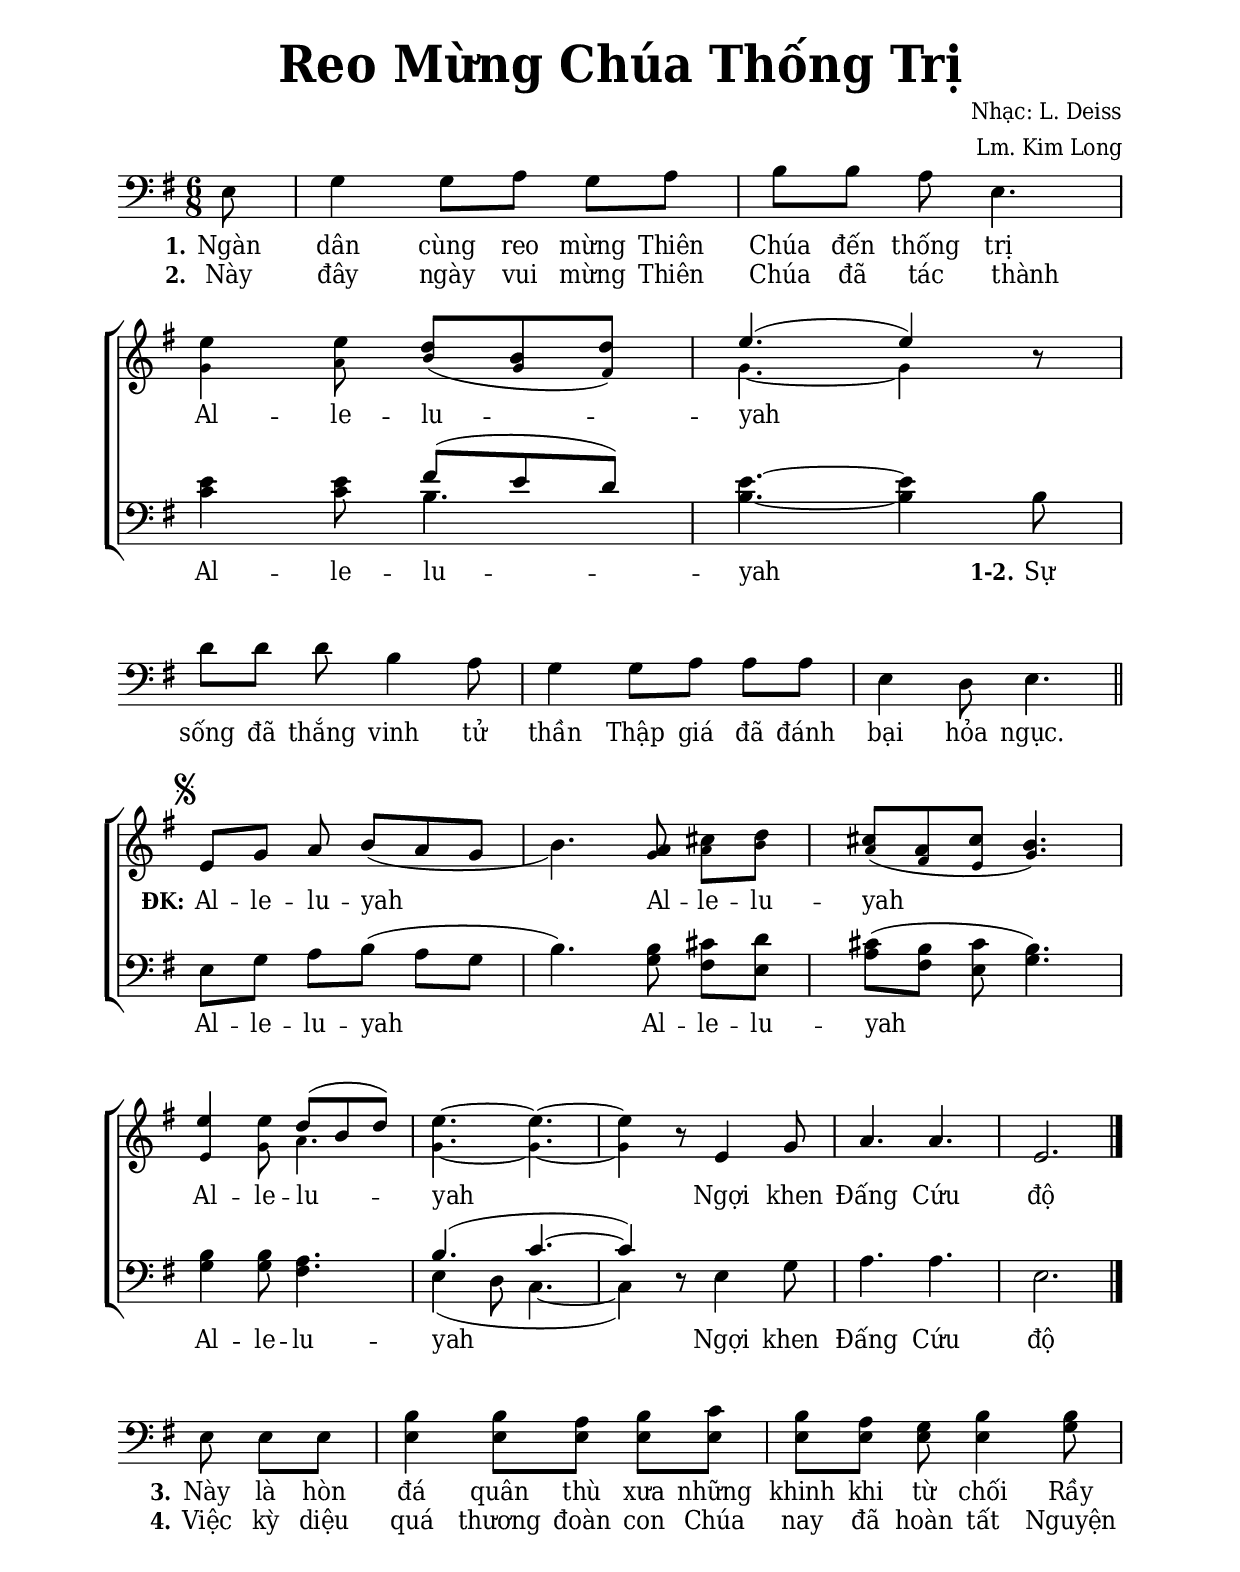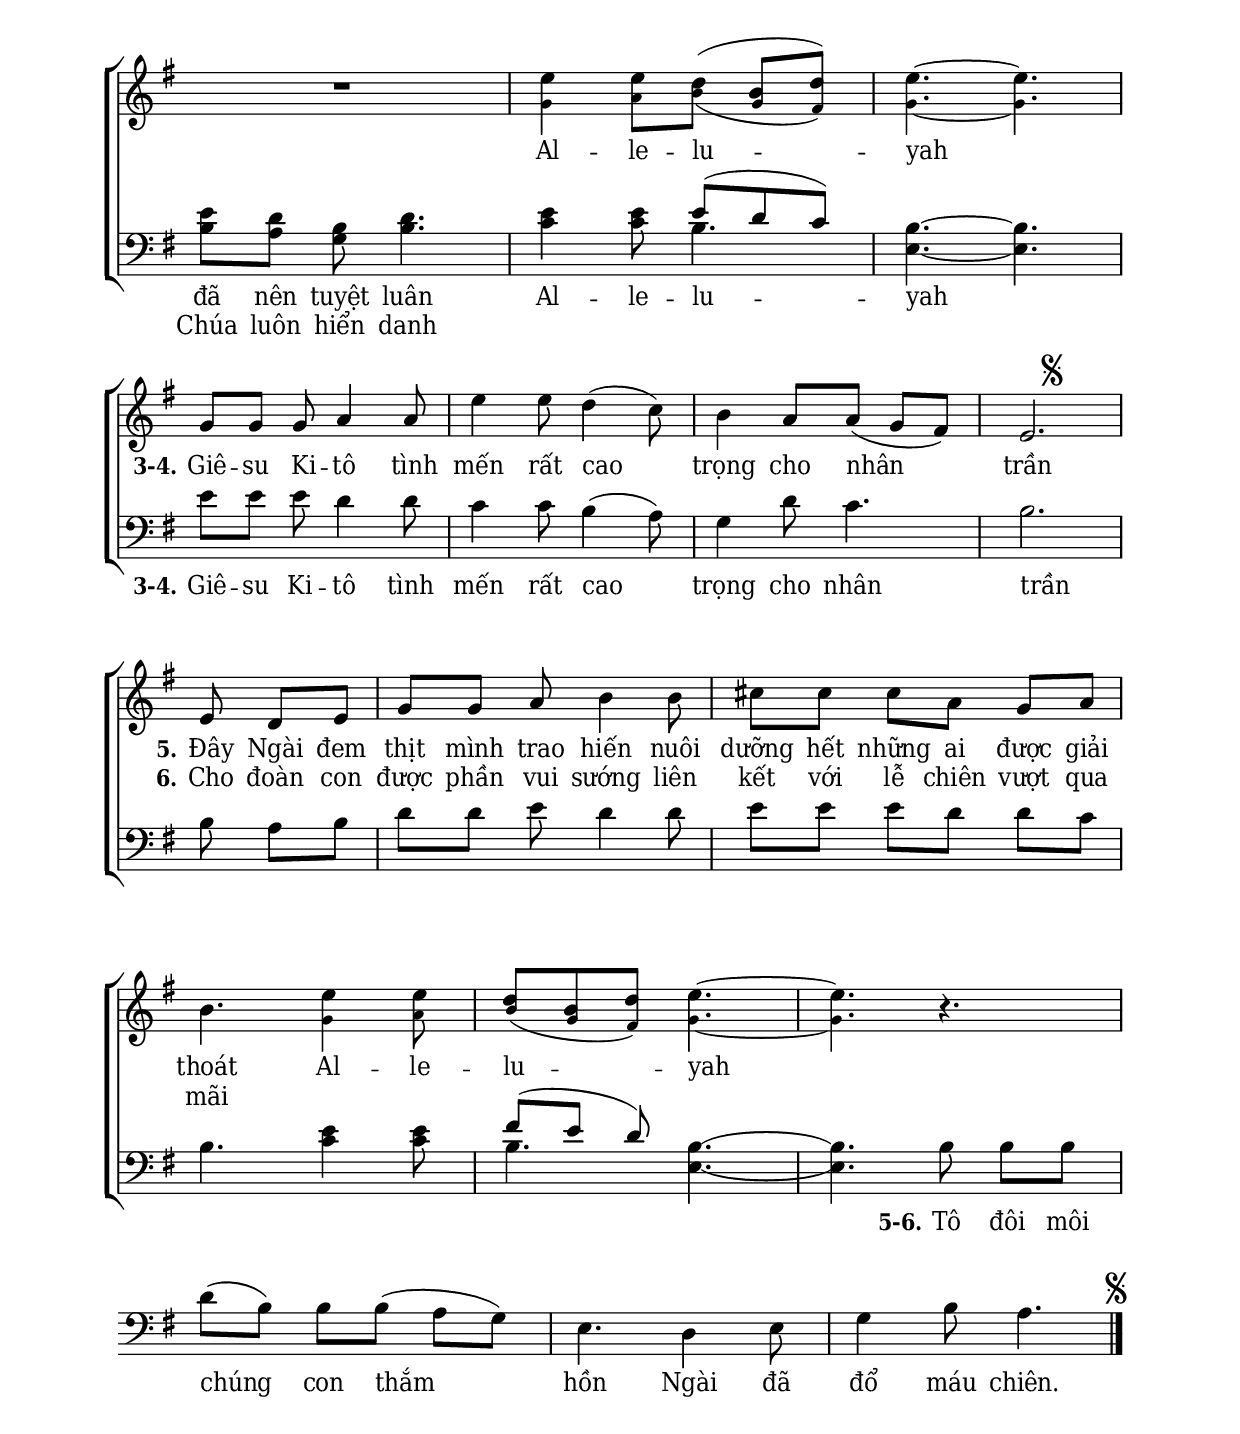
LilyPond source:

% Cài đặt chung
\version "2.22.1"
\include "english.ly"

\header {
  title = \markup { \fontsize #3 "Reo Mừng Chúa Thống Trị" }
  composer = "Nhạc: L. Deiss"
  arranger = "Lm. Kim Long"
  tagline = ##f
}

% Nhạc
nhacDiepKhucSop = \relative c'' {
  \partial 8 r8 |
  R2.*2
  e4 e8 d ([b d]) |
  e4. (e4) r8 | \break
  R2.*3
  e,8 g a b _([a g] |
  b4.) a8 cs d |
  cs ([a cs] b4.) |
  e4 e8 d ([b d]) |
  e4. ~ e4. ~ |
  e4 r8 e,4 g8 |
  a4. a |
  e2. \bar "|." \break
  
  \partial 4. r4. |
  R2.*3
  e'4 e8 d ^(b d) |
  e4. ~ e |
  g,8 g g a4 a8 |
  e'4 e8 d4 (c8) |
  b4 a8 a (g fs) |
  \once \override Score.RehearsalMark.font-size = #0.1
  \tweak extra-offset #'(7 . 0)
  \mark \markup { \musicglyph #"scripts.segno" }
  e2. \break
  
  \partial 4. e8 d e |
  g g a b4 b8 |
  cs cs cs a g a |
  b4.
  e4 e8 |
  d ([b d]) e4. ~ |
  e4.
  r4. |
  R2.*3 \bar "|."
}

nhacDiepKhucAlto = \relative c'' {
  r8 |
  R2.*2
  g4 a8 b ([g fs]) |
  g4. ~ g4 r8 |
  R2.*3
  e8 g a b ([a g] |
  b4.) g8 a b |
  a ([fs e] g4.) |
  e4 g8 a4. |
  g4. ~ g4. ~ |
  g4 r8 e4 g8 |
  a4. a |
  e2. |
  
  r4.
  R2.*3
  g4 a8 b _(g fs) |
  g4. ~ g |
  g8 g g a4 a8 |
  e'4 e8 d4 (c8) |
  b4 a8 a (g fs) |
  e2. |
  e8 d e |
  g g a b4 b8 |
  cs cs cs a g a |
  b4. g4 a8 |
  b ([g fs]) g4. ~ |
  g4. r4. |
  R2.*3
}

nhacDiepKhucBas = \relative c {
  e8 |
  g4 g8 a g a |
  b b a e4. |
  <e' c>4 <e c>8
  <<
    {
      \voiceOne
      fs ([e d])
    }
    \new Voice = "splitpart" {
	    \voiceTwo
      b4.
    }
  >>
  \oneVoice
  <b e>4. ~ <b e>4 b8 |
  d d d b4 a8 |
  g4 g8 a a a |
  e4 d8 e4. \bar "||" \break
  \once \override Score.RehearsalMark.font-size = #0.1
  \mark \markup { \musicglyph #"scripts.segno" }
  
  e8 g a b (a g |
  b4.)
  <<
    {
      b8 cs d |
      cs (b cs b4.) |
      b4 b8 a4.
    }
    {
      g8 fs e |
      a (fs e g4.) |
      g4 g8 fs4.
    }
  >>
  <<
    {
      \voiceOne
      b4. (c4. ~ |
      c4)
    }
    \new Voice = "splitpart" {
	    \voiceTwo
      e,4 (d8 c4. ~ |
      c4)
    }
  >>
  \oneVoice
  r8 e4 g8 |
  a4. a4. |
  e2. |
  
  \partial 4. e8 e e |
  <<
    {
      b'4 b8 a b c |
      b a g b4 b8 |
      e d b d4. |
      e4 e8
    }
    {
      e,4 e8 e e e |
      e e e e4 g8 |
      b a g b4.
      c4 c8
    }
  >>
  <<
    {
      \voiceOne
      e8 ([d c])
    }
    \new Voice = "splitpart" {
	    \voiceTwo
      b4.
    }
  >>
  \oneVoice
  <b e,>4. ~ <b e,>4. |
  e8 e e d4 d8 |
  c4 c8 b4 (a8) |
  g4 d'8 c4. |
  b2. |
  \partial 4. b8 a b |
  d8 d e d4 d8 |
  e e e d d c |
  b4. <e c>4 <e c>8 |
  <<
    {
      \voiceOne
      fs8 (e d)
    }
    \new Voice = "splitpart" {
	    \voiceTwo
      b4.
    }
  >>
  \oneVoice
  <b\=1^( e,\=2_(>4. <b\=1) e,\=2)>4. b8 b b |
  d (b) b b (a g) |
  e4. d4 e8 |
  g4 b8 a4.
  \once \override Score.RehearsalMark.font-size = #0.1
  \mark \markup { \musicglyph #"scripts.segno" }
}

% Lời
loiDiepKhucSopMot = \lyricmode {
  Al -- le -- lu -- yah
  \set stanza = "ĐK:"
  Al -- le -- lu -- yah
  Al -- le -- lu -- yah Al -- le -- lu -- yah
  Ngợi khen Đấng Cứu độ
  Al -- le -- lu -- yah
  \set stanza = "3-4."
  Giê -- su Ki -- tô tình mến rất cao trọng cho nhân trần
  \set stanza = "5."
  Đây Ngài đem thịt mình trao hiến
  nuôi dưỡng hết những ai được giải thoát
  Al -- le -- lu -- yah
}

loiDiepKhucSopHai = \lyricmode {
  \repeat unfold 37 { _ }
  \set stanza = "6."
  Cho đoàn con được phần vui sướng liên kết với lễ chiên vượt qua mãi
}

loiDiepKhucBasMot = \lyricmode {
  \set stanza = "1."
  Ngàn dân cùng reo mừng Thiên Chúa đến thống trị
  Al -- le -- lu -- yah
  \set stanza = "1-2."
  Sự sống đã thắng vinh tử thần
  Thập giá đã đánh bại hỏa ngục.
  Al -- le -- lu -- yah Al -- le -- lu -- yah
  Al -- le -- lu -- yah Ngợi khen Đấng Cứu độ
  \set stanza = "3."
  Này là hòn đá quân thù xưa những khinh khi từ chối
  Rầy đã nên tuyệt luân
  Al -- le -- lu -- yah
  \set stanza = "3-4."
  Giê -- su Ki -- tô tình mến rất cao trọng cho nhân trần
  \repeat unfold 19 { _ }
  \set stanza = "5-6."
  Tô đôi môi chúng con thắm hồn Ngài đã đổ máu chiên.
}

loiDiepKhucBasHai = \lyricmode {
  \set stanza = "2."
  Này đây ngày vui mừng Thiên Chúa đã tác thành
  \repeat unfold 35 { _ }
  \set stanza = "4."
  Việc kỳ diệu quá thương đoàn con Chúa nay đã hoàn tất
  Nguyện Chúa luôn hiển danh
}

% Dàn trang
\paper {
  #(set-paper-size "a4")
  top-margin = 20\mm
  bottom-margin = 20\mm
  left-margin = 20\mm
  right-margin = 20\mm
  indent = #0
  #(define fonts
    (make-pango-font-tree
      "Deja Vu Serif Condensed"
      "Deja Vu Serif Condensed"
      "Deja Vu Serif Condensed"
      (/ 20 20)))
  print-page-number = #f
  %page-count = #1
}

TongNhip = {
  \key g \major \time 6/8
  \set Timing.beamExceptions = #'()
  \set Timing.baseMoment = #(ly:make-moment 1/4)
  \set Timing.beatStructure = #'(1 1 1)
}

% Đổi kích thước nốt cho bè phụ
notBePhu =
#(define-music-function (font-size music) (number? ly:music?)
   (for-some-music
     (lambda (m)
       (if (music-is-of-type? m 'rhythmic-event)
           (begin
             (set! (ly:music-property m 'tweaks)
                   (cons `(font-size . ,font-size)
                         (ly:music-property m 'tweaks)))
             #t)
           #f))
     music)
   music)

\score {
  \new ChoirStaff <<
    \new Staff \with {
        \consists "Merge_rests_engraver"
        printPartCombineTexts = ##f
      }
      <<
      \new Voice \TongNhip \partCombine 
        \nhacDiepKhucSop
        \notBePhu -2 { \nhacDiepKhucAlto }
      \new NullVoice = beSop \nhacDiepKhucSop
      \new Lyrics \lyricsto beSop \loiDiepKhucSopMot
      \new Lyrics \lyricsto beSop \loiDiepKhucSopHai
    >>
    \new Staff <<
        \clef "bass"
        \new Voice = beBas {
          \TongNhip \nhacDiepKhucBas
        }
      \new Lyrics \lyricsto beBas \loiDiepKhucBasMot
      \new Lyrics \lyricsto beBas \loiDiepKhucBasHai
    >>
  >>
  \layout {
    %\override Staff.TimeSignature.transparent = ##t
    \override Lyrics.LyricSpace.minimum-distance = #1.2
    \override LyricHyphen.minimum-distance = #1.5
    \override Score.BarNumber.break-visibility = ##(#f #f #f)
    \override Score.SpacingSpanner.uniform-stretching = ##t
    \context {
      \Staff \RemoveEmptyStaves
      \override VerticalAxisGroup.remove-first = ##t
    }
  }
}
